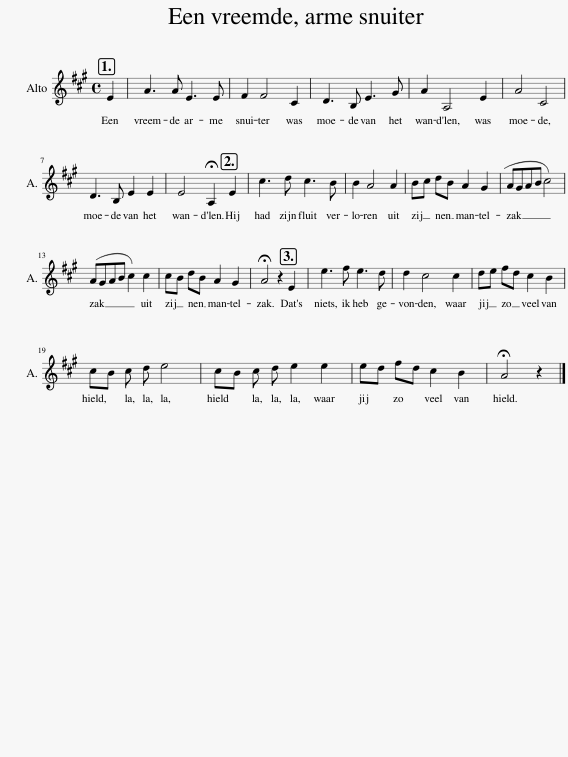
X:1
L:1/8
M:4/4
I:linebreak $
K:A
V:1 treble
V:1
 E2 | A3 A E3 E | F2 F4 C2 | D3 B, E3 G | A2 A,4 E2 | %5
 A4 C4 |$ D3 B, E2 E2 | E4 !fermata!A,2 E2 | c3 d c3 B | B2 A4 A2 | %10
 Bc dB A2 G2 | (AGAB c4) |$ (AGAB c2) c2 | cB dB A2 G2 | !fermata!A4 z2 E2 | %15
 e3 f e3 d | d2 c4 c2 | de fd c2 B2 |$ cB c d e4 | cB c d e2 e2 | %20
 ed fd c2 B2 | !fermata!A4 z2 |] %22
